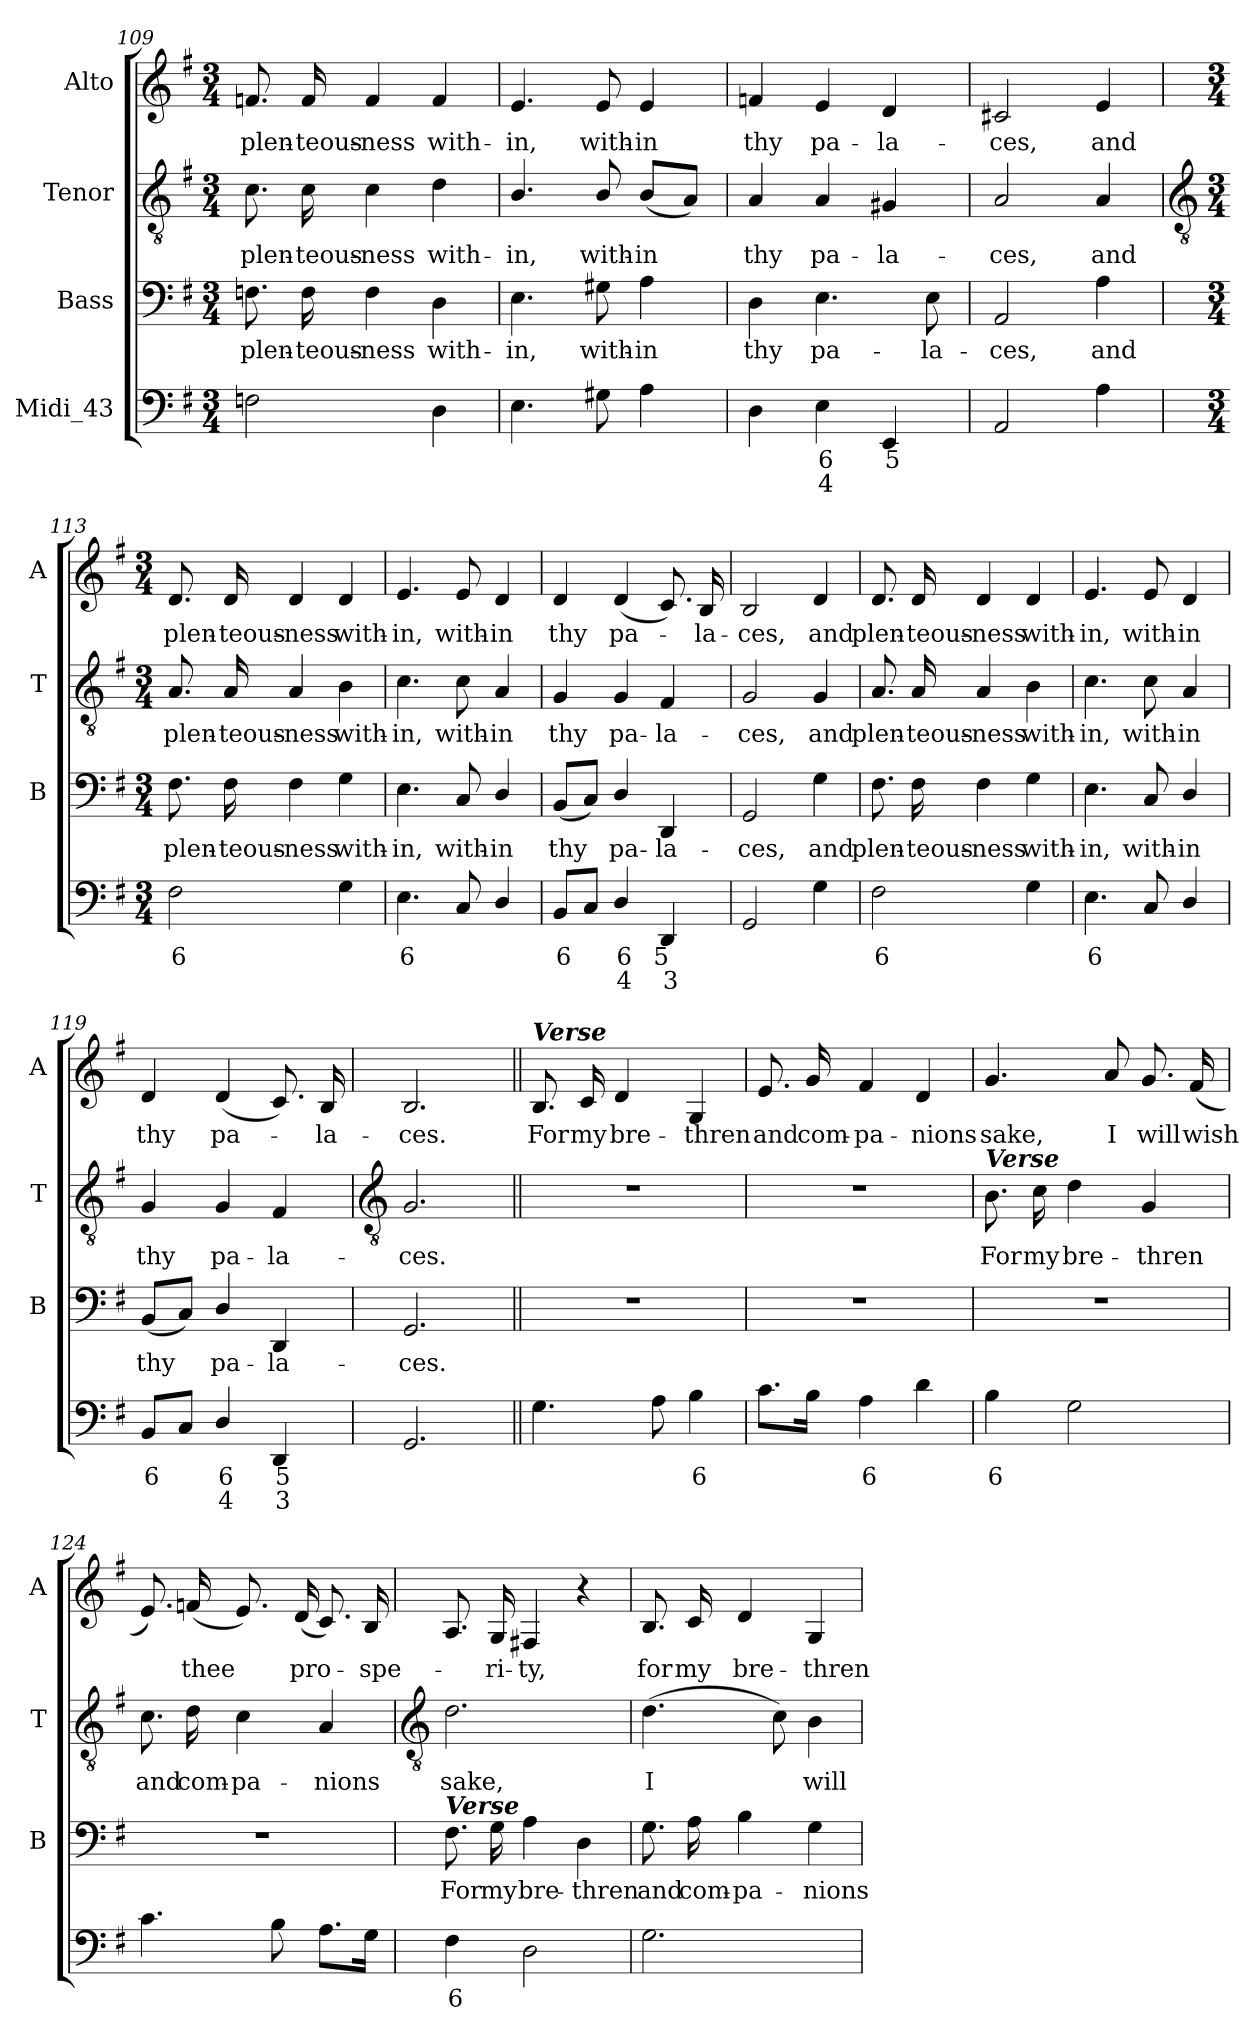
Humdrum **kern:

**kern	**text	**text	**kern	**text	**kern	**text	**kern	**text
*part4	*part4	*part4	*part3	*part3	*part2	*part2	*part1	*part1
*staff4	*staff4	*staff4	*staff3	*staff3	*staff2	*staff2	*staff1	*staff1
*I"Midi_43	*	*	*I"Bass	*	*I"Tenor	*	*I"Alto	*
*	*	*	*I'B	*	*I'T	*	*I'A	*
*clefF4	*	*	*clefF4	*	*clefGv2	*	*clefG2	*
*k[f#]	*	*	*k[f#]	*	*k[f#]	*	*k[f#]	*
*G:	*	*	*G:	*	*G:	*	*G:	*
*M3/4	*	*	*M3/4	*	*M3/4	*	*M3/4	*
=109	=109	=109	=109	=109	=109	=109	=109	=109
!	!	!	!	!LO:LY:b	!	!LO:LY:b	!	!LO:LY:b
2Fn	.	.	8.Fn	plen-	8.c	plen-	8.fn	plen-
!	!	!	!	!LO:LY:b	!	!LO:LY:b	!	!LO:LY:b
.	.	.	16F	-teous-	16c	-teous-	16f	-teous-
!	!	!	!	!LO:LY:b	!	!LO:LY:b	!	!LO:LY:b
.	.	.	4F	-ness	4c	-ness	4f	-ness
!	!	!	!	!LO:LY:b	!	!LO:LY:b	!	!LO:LY:b
4D	.	.	4D	with-	4d	with-	4f	with-
=110	=110	=110	=110	=110	=110	=110	=110	=110
!	!	!	!	!LO:LY:b	!	!LO:LY:b	!	!LO:LY:b
4.E	.	.	4.E	-in,	4.B/	-in,	4.e	-in,
!	!	!	!	!LO:LY:b	!	!LO:LY:b	!	!LO:LY:b
8G#X	.	.	8G#X	with-	8B/	with-	8e	with-
!	!	!	!	!LO:LY:b	!	!LO:LY:b	!	!LO:LY:b
4A	.	.	4A	-in	(<8BL	-in	4e	-in
.	.	.	.	.	8AJ)	.	.	.
=111	=111	=111	=111	=111	=111	=111	=111	=111
!	!	!	!	!LO:LY:b	!	!LO:LY:b	!	!LO:LY:b
4D	.	.	4D	thy	4A	thy	4fn	thy
!	!LO:LY:b	!LO:LY:b	!	!LO:LY:b	!	!LO:LY:b	!	!LO:LY:b
4E	6	4	4.E	pa-	4A	pa-	4e	pa-
!	!LO:LY:b	!	!	!	!	!LO:LY:b	!	!LO:LY:b
4EE	5	.	.	.	4G#X	-la-	4d	-la-
!	!	!	!	!LO:LY:b	!	!	!	!
.	.	.	8E	-la-	.	.	.	.
=112	=112	=112	=112	=112	=112	=112	=112	=112
!	!	!	!	!LO:LY:b	!	!LO:LY:b	!	!LO:LY:b
2AA	.	.	2AA	-ces,	2A	-ces,	2c#X	-ces,
!	!	!	!	!LO:LY:b	!	!LO:LY:b	!	!LO:LY:b
4A	.	.	4A	and	4A	and	4e	and
!!LO:LB:g=z
=113	=113	=113	=113	=113	=113	=113	=113	=113
*	*	*	*	*	*clefGv2	*	*	*
*M3/4	*	*	*M3/4	*	*M3/4	*	*M3/4	*
!	!LO:LY:b	!	!	!LO:LY:b	!	!LO:LY:b	!	!LO:LY:b
2F#	6	.	8.F#	plen-	8.A	plen-	8.d	plen-
!	!	!	!	!LO:LY:b	!	!LO:LY:b	!	!LO:LY:b
.	.	.	16F#	-teous-	16A	-teous-	16d	-teous-
!	!	!	!	!LO:LY:b	!	!LO:LY:b	!	!LO:LY:b
.	.	.	4F#	-ness	4A	-ness	4d	-ness
!	!	!	!	!LO:LY:b	!	!LO:LY:b	!	!LO:LY:b
4G	.	.	4G	with-	4B	with-	4d	with-
=114	=114	=114	=114	=114	=114	=114	=114	=114
!	!LO:LY:b	!	!	!LO:LY:b	!	!LO:LY:b	!	!LO:LY:b
4.E	6	.	4.E	-in,	4.c	-in,	4.e	-in,
!	!	!	!	!LO:LY:b	!	!LO:LY:b	!	!LO:LY:b
8C	.	.	8C	with-	8c	with-	8e	with-
!	!	!	!	!LO:LY:b	!	!LO:LY:b	!	!LO:LY:b
4D/	.	.	4D/	-in	4A	-in	4d	-in
=115	=115	=115	=115	=115	=115	=115	=115	=115
!	!LO:LY:b	!	!	!LO:LY:b	!	!LO:LY:b	!	!LO:LY:b
8BBL	6	.	(<8BBL	thy	4G	thy	4d	thy
8CJ	.	.	8CJ)	.	.	.	.	.
!	!LO:LY:b	!LO:LY:b	!	!LO:LY:b	!	!LO:LY:b	!	!LO:LY:b
4D/	6	4	4D/	pa-	4G	pa-	(<4d	pa-
!	!LO:LY:b	!LO:LY:b	!	!LO:LY:b	!	!LO:LY:b	!	!
4DD	5	3	4DD	-la-	4F#	-la-	8.c/)	.
!	!	!	!	!	!	!	!	!LO:LY:b
.	.	.	.	.	.	.	16B	la-
=116	=116	=116	=116	=116	=116	=116	=116	=116
!	!	!	!	!LO:LY:b	!	!LO:LY:b	!	!LO:LY:b
2GG	.	.	2GG	-ces,	2G	-ces,	2B	-ces,
!	!	!	!	!LO:LY:b	!	!LO:LY:b	!	!LO:LY:b
4G	.	.	4G	and	4G	and	4d	and
=117	=117	=117	=117	=117	=117	=117	=117	=117
!	!LO:LY:b	!	!	!LO:LY:b	!	!LO:LY:b	!	!LO:LY:b
2F#	6	.	8.F#	plen-	8.A	plen-	8.d	plen-
!	!	!	!	!LO:LY:b	!	!LO:LY:b	!	!LO:LY:b
.	.	.	16F#	-teous-	16A	-teous-	16d	-teous-
!	!	!	!	!LO:LY:b	!	!LO:LY:b	!	!LO:LY:b
.	.	.	4F#	-ness	4A	-ness	4d	-ness
!	!	!	!	!LO:LY:b	!	!LO:LY:b	!	!LO:LY:b
4G	.	.	4G	with-	4B	with-	4d	with-
=118	=118	=118	=118	=118	=118	=118	=118	=118
!	!LO:LY:b	!	!	!LO:LY:b	!	!LO:LY:b	!	!LO:LY:b
4.E	6	.	4.E	-in,	4.c	-in,	4.e	-in,
!	!	!	!	!LO:LY:b	!	!LO:LY:b	!	!LO:LY:b
8C	.	.	8C	with-	8c	with-	8e	with-
!	!	!	!	!LO:LY:b	!	!LO:LY:b	!	!LO:LY:b
4D/	.	.	4D/	-in	4A	-in	4d	-in
=119	=119	=119	=119	=119	=119	=119	=119	=119
!	!LO:LY:b	!	!	!LO:LY:b	!	!LO:LY:b	!	!LO:LY:b
8BBL	6	.	(<8BBL	thy	4G	thy	4d	thy
8CJ	.	.	8CJ)	.	.	.	.	.
!	!LO:LY:b	!LO:LY:b	!	!LO:LY:b	!	!LO:LY:b	!	!LO:LY:b
4D/	6	4	4D/	pa-	4G	pa-	(<4d	pa-
!	!LO:LY:b	!LO:LY:b	!	!LO:LY:b	!	!LO:LY:b	!	!
4DD	5	3	4DD	-la-	4F#	-la-	8.c)	.
!	!	!	!	!	!	!	!	!LO:LY:b
.	.	.	.	.	.	.	16B	la-
!!LO:LB:g=z
=120	=120	=120	=120	=120	=120	=120	=120	=120
*	*	*	*	*	*clefGv2	*	*	*
!	!	!	!	!LO:LY:b	!	!LO:LY:b	!	!LO:LY:b
2.GG	.	.	2.GG	-ces.	2.G	-ces.	2.B	-ces.
=121||	=121||	=121||	=121||	=121||	=121||	=121||	=121||	=121||
!	!	!	!	!	!	!	!LO:TX:a:Bi:t=Verse	!
!	!	!	!LO:N:vis=1	!	!LO:N:vis=1	!	!	!LO:LY:b
4.G	.	.	2.r	.	2.r	.	8.B	For
!	!	!	!	!	!	!	!	!LO:LY:b
.	.	.	.	.	.	.	16c	my
!	!	!	!	!	!	!	!	!LO:LY:b
.	.	.	.	.	.	.	4d	bre-
8A	.	.	.	.	.	.	.	.
!	!LO:LY:b	!	!	!	!	!	!	!LO:LY:b
4B	6	.	.	.	.	.	4G	-thren
=122	=122	=122	=122	=122	=122	=122	=122	=122
!	!	!	!LO:N:vis=1	!	!LO:N:vis=1	!	!	!LO:LY:b
8.cL	.	.	2.r	.	2.r	.	8.e	and
!	!	!	!	!	!	!	!	!LO:LY:b
16BJ	.	.	.	.	.	.	16g	com-
!	!LO:LY:b	!	!	!	!	!	!	!LO:LY:b
4A	6	.	.	.	.	.	4f#	-pa-
!	!	!	!	!	!	!	!	!LO:LY:b
4d	.	.	.	.	.	.	4d	-nions
=123	=123	=123	=123	=123	=123	=123	=123	=123
!	!	!	!	!	!LO:TX:a:Bi:t=Verse	!	!	!
!	!LO:LY:b	!	!LO:N:vis=1	!	!	!LO:LY:b	!	!LO:LY:b
4B	6	.	2.r	.	8.B	For	4.g	sake,
!	!	!	!	!	!	!LO:LY:b	!	!
.	.	.	.	.	16c	my	.	.
!	!	!	!	!	!	!LO:LY:b	!	!
2G	.	.	.	.	4d	bre-	.	.
!	!	!	!	!	!	!	!	!LO:LY:b
.	.	.	.	.	.	.	8a	I
!	!	!	!	!	!	!LO:LY:b	!	!LO:LY:b
.	.	.	.	.	4G	-thren	8.g	will
!	!	!	!	!	!	!	!	!LO:LY:b
.	.	.	.	.	.	.	(<16f#	wish
=124	=124	=124	=124	=124	=124	=124	=124	=124
!	!	!	!LO:N:vis=1	!	!	!LO:LY:b	!	!
4.c	.	.	2.r	.	8.c	and	8.e)	.
!	!	!	!	!	!	!LO:LY:b	!	!LO:LY:b
.	.	.	.	.	16d	com-	(<16fnLL	thee
!	!	!	!	!	!	!LO:LY:b	!	!
.	.	.	.	.	4c	-pa-	8.eJ)	.
8B	.	.	.	.	.	.	.	.
!	!	!	!	!	!	!	!	!LO:LY:b
.	.	.	.	.	.	.	(<16dLL	pro-
!	!	!	!	!	!	!LO:LY:b	!	!
8.AL	.	.	.	.	4A	-nions	8.cJ)	.
!	!	!	!	!	!	!	!	!LO:LY:b
16GJ	.	.	.	.	.	.	16BLL	spe-
!!LO:LB:g=z
=125	=125	=125	=125	=125	=125	=125	=125	=125
*	*	*	*	*	*clefGv2	*	*	*
!	!	!	!LO:TX:a:Bi:t=Verse	!	!	!	!	!
!	!LO:LY:b	!	!	!LO:LY:b	!	!LO:LY:b	!	!
4F#	6	.	8.F#	For	2.d	sake,	8.A	.
!	!	!	!	!LO:LY:b	!	!	!	!LO:LY:b
.	.	.	16G	my	.	.	16G	ri-
!	!	!	!	!LO:LY:b	!	!	!	!LO:LY:b
2D	.	.	4A	bre-	.	.	4F#X	-ty,
!	!	!	!	!LO:LY:b	!	!	!	!
.	.	.	4D	-thren	.	.	4r	.
=126	=126	=126	=126	=126	=126	=126	=126	=126
!	!	!	!	!LO:LY:b	!	!LO:LY:b	!	!LO:LY:b
2.G	.	.	8.G	and	(>4.d	I	8.B	for
!	!	!	!	!LO:LY:b	!	!	!	!LO:LY:b
.	.	.	16A	com-	.	.	16c	my
!	!	!	!	!LO:LY:b	!	!	!	!LO:LY:b
.	.	.	4B	-pa-	.	.	4d	bre-
.	.	.	.	.	8c)	.	.	.
!	!	!	!	!LO:LY:b	!	!LO:LY:b	!	!LO:LY:b
.	.	.	4G	-nions	4B	will	4G	-thren
=	=	=	=	=	=	=	=	=
*-	*-	*-	*-	*-	*-	*-	*-	*-
